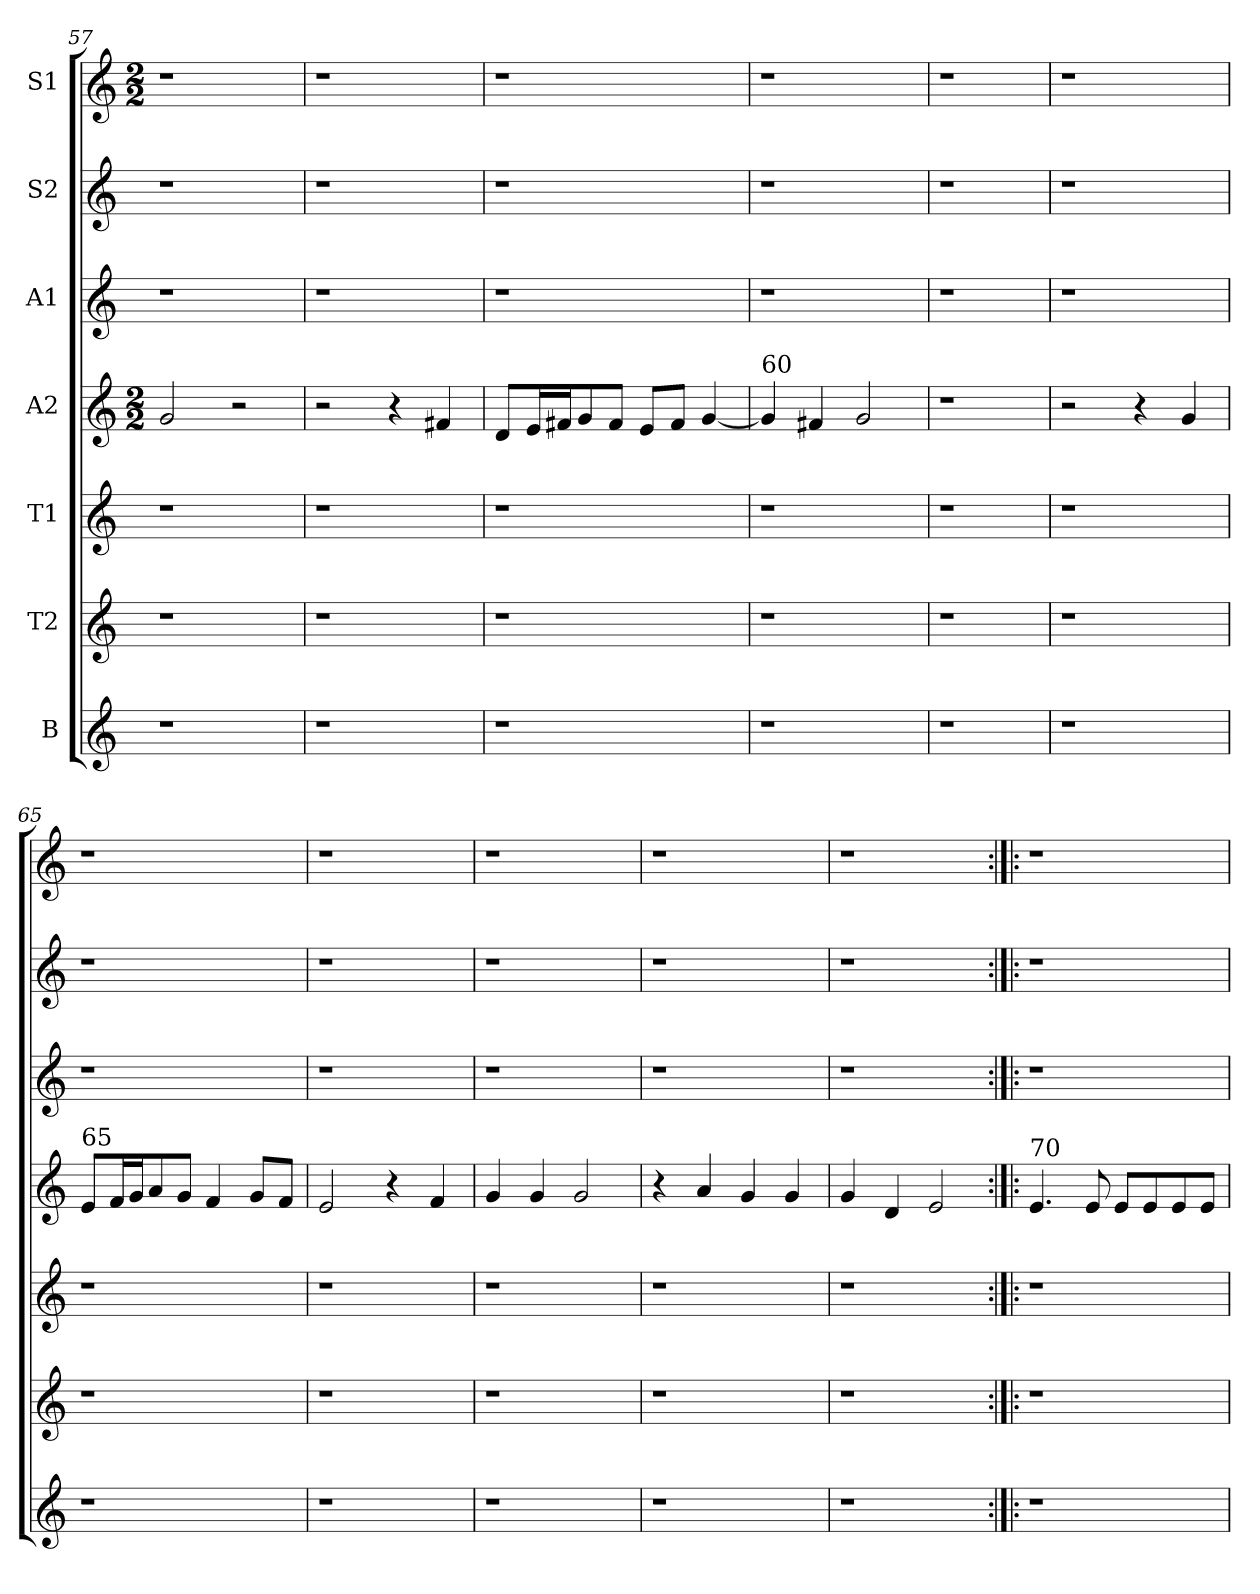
**kern	**kern	**kern	**kern	**kern	**kern	**kern
*part7	*part6	*part5	*part4	*part3	*part2	*part1
*staff7	*staff6	*staff5	*staff4	*staff3	*staff2	*staff1
*I"B	*I"T2	*I"T1	*I"A2	*I"A1	*I"S2	*I"S1
*clefG2	*clefG2	*clefG2	*clefG2	*clefG2	*clefG2	*clefG2
*ITrd-7c-12	*ITrd-7c-12	*ITrd-7c-12	*ITrd-7c-12	*ITrd-7c-12	*ITrd-7c-12	*ITrd-7c-12
*k[]	*k[]	*k[]	*k[]	*k[]	*k[]	*k[]
*	*	*	*M2/2	*	*	*M2/2
=57	=57	=57	=57	=57	=57	=57
1r	1r	1r	2gg/	1r	1r	1r
.	.	.	2r	.	.	.
=58	=58	=58	=58	=58	=58	=58
1r	1r	1r	2r	1r	1r	1r
.	.	.	4r	.	.	.
.	.	.	4ff#X/	.	.	.
!!LO:PB:g=z
=59	=59	=59	=59	=59	=59	=59
1r	1r	1r	8dd/L	1r	1r	1r
.	.	.	16ee/L	.	.	.
.	.	.	16ff#X/J	.	.	.
.	.	.	8gg/	.	.	.
.	.	.	8ff#/J	.	.	.
.	.	.	8ee/L	.	.	.
.	.	.	8ff#/J	.	.	.
.	.	.	[4gg/	.	.	.
=60	=60	=60	=60	=60	=60	=60
!	!	!	!LO:TX:a:t=60	!	!	!
1r	1r	1r	4gg/]	1r	1r	1r
.	.	.	4ff#X/	.	.	.
.	.	.	2gg/	.	.	.
=61	=61	=61	=61	=61	=61	=61
1r	1r	1r	1r	1r	1r	1r
=62	=62	=62	=62	=62	=62	=62
1r	1r	1r	1r	1r	1r	1r
=63	=63	=63	=63	=63	=63	=63
1r	1r	1r	1r	1r	1r	1r
=64	=64	=64	=64	=64	=64	=64
1r	1r	1r	2r	1r	1r	1r
.	.	.	4r	.	.	.
.	.	.	4gg/	.	.	.
=65	=65	=65	=65	=65	=65	=65
!	!	!	!LO:TX:a:t=65	!	!	!
1r	1r	1r	8ee/L	1r	1r	1r
.	.	.	16ff/L	.	.	.
.	.	.	16gg/J	.	.	.
.	.	.	8aa/	.	.	.
.	.	.	8gg/J	.	.	.
.	.	.	4ff/	.	.	.
.	.	.	8gg/L	.	.	.
.	.	.	8ff/J	.	.	.
!!LO:LB:g=z
=66	=66	=66	=66	=66	=66	=66
1r	1r	1r	2ee/	1r	1r	1r
.	.	.	4r	.	.	.
.	.	.	4ff/	.	.	.
!!LO:PB:g=z
=67	=67	=67	=67	=67	=67	=67
1r	1r	1r	4gg/	1r	1r	1r
.	.	.	4gg/	.	.	.
.	.	.	2gg/	.	.	.
=68	=68	=68	=68	=68	=68	=68
1r	1r	1r	4r	1r	1r	1r
.	.	.	4aa/	.	.	.
.	.	.	4gg/	.	.	.
.	.	.	4gg/	.	.	.
=69	=69	=69	=69	=69	=69	=69
1r	1r	1r	4gg/	1r	1r	1r
.	.	.	4dd/	.	.	.
.	.	.	2ee/	.	.	.
=70:|!|:	=70:|!|:	=70:|!|:	=70:|!|:	=70:|!|:	=70:|!|:	=70:|!|:
!	!	!	!LO:TX:a:t=70	!	!	!
1r	1r	1r	4.ee/	1r	1r	1r
.	.	.	8ee/	.	.	.
.	.	.	8ee/L	.	.	.
.	.	.	8ee/	.	.	.
.	.	.	8ee/	.	.	.
.	.	.	8ee/J	.	.	.
=	=	=	=	=	=	=
*-	*-	*-	*-	*-	*-	*-
